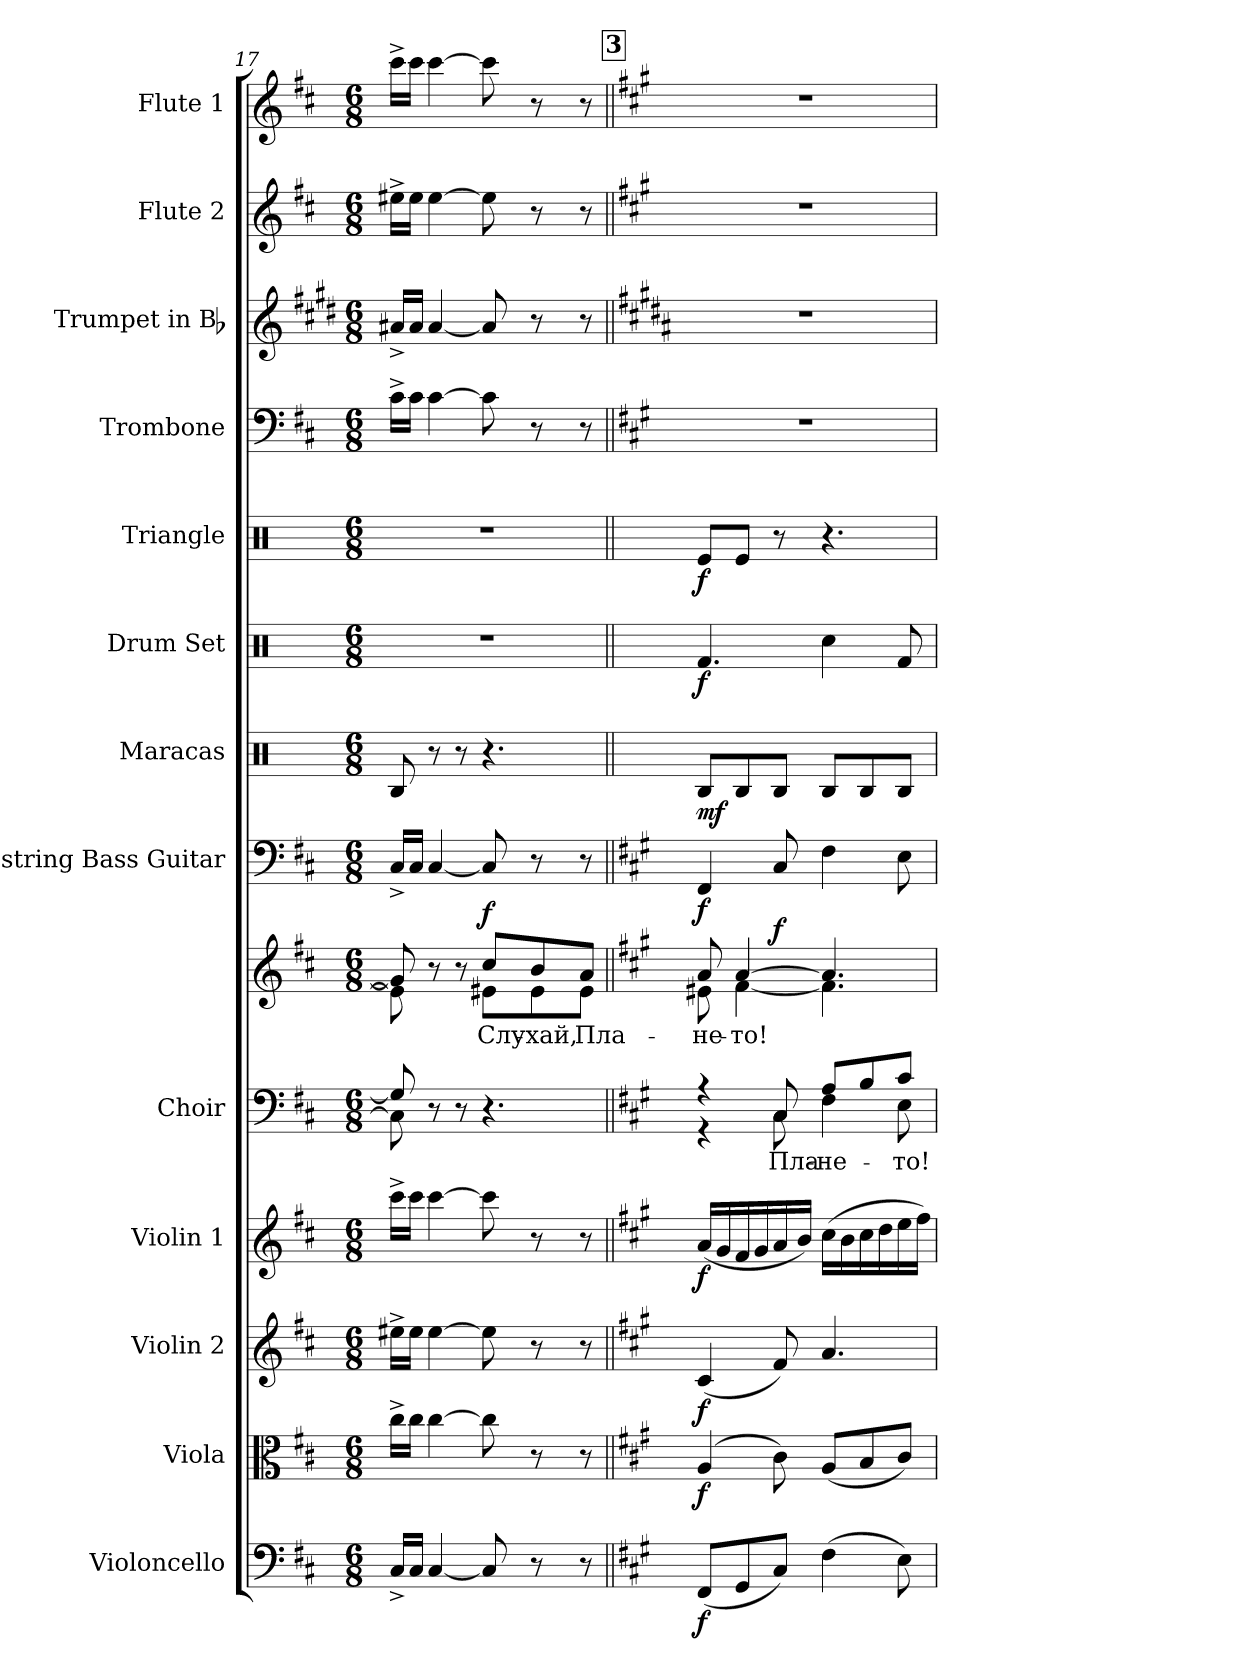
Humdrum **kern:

**kern	**dynam	**kern	**dynam	**kern	**dynam	**kern	**dynam	**kern	**text	**kern	**text	**dynam	**kern	**dynam	**kern	**dynam	**kern	**dynam	**kern	**dynam	**kern	**kern	**kern	**kern
*part13	*part13	*part12	*part12	*part11	*part11	*part10	*part10	*part9	*part9	*part9	*part9	*part9	*part8	*part8	*part7	*part7	*part6	*part6	*part5	*part5	*part4	*part3	*part2	*part1
*staff14	*staff14	*staff13	*staff13	*staff12	*staff12	*staff11	*staff11	*staff10	*staff10	*staff9	*staff9	*staff9/10	*staff8	*staff8	*staff7	*staff7	*staff6	*staff6	*staff5	*staff5	*staff4	*staff3	*staff2	*staff1
*I"Violoncello	*	*I"Viola	*	*I"Violin 2	*	*I"Violin 1	*	*I"Choir	*	*	*	*	*I"6-string Bass Guitar	*	*I"Maracas	*	*I"Drum Set	*	*I"Triangle	*	*I"Trombone	*I"Trumpet in Bb	*I"Flute 2	*I"Flute 1
*I'Vc.	*	*I'Vla.	*	*I'Vln. 2	*	*I'Vln. 1	*	*I'Choir	*	*	*	*	*I'Bass	*	*I'Mrcs.	*	*I'Dr.	*	*I'Tri.	*	*I'Tbn.	*I'Tpt.	*I'Fl.	*I'Fl.
*clefF4	*	*clefC3	*	*clefG2	*	*clefG2	*	*clefF4	*	*clefG2	*	*	*clefF4	*	*clefX	*	*clefX	*	*clefX	*	*clefF4	*clefG2	*clefG2	*clefG2
*	*	*	*	*	*	*	*	*	*	*	*	*	*ITrd7c12	*	*	*	*	*	*	*	*	*ITrd1c2	*	*
*k[f#c#]	*	*k[f#c#]	*	*k[f#c#]	*	*k[f#c#]	*	*k[f#c#]	*	*k[f#c#]	*	*	*k[f#c#]	*	*k[]	*	*k[]	*	*k[]	*	*k[f#c#]	*k[f#c#]	*k[f#c#]	*k[f#c#]
*b:	*	*b:	*	*b:	*	*b:	*	*b:	*	*b:	*	*	*b:	*	*C:	*	*C:	*	*C:	*	*b:	*b:	*b:	*b:
*M6/8	*	*M6/8	*	*M6/8	*	*M6/8	*	*M6/8	*	*M6/8	*	*	*M6/8	*	*M6/8	*	*M6/8	*	*M6/8	*	*M6/8	*M6/8	*M6/8	*M6/8
=17	=17	=17	=17	=17	=17	=17	=17	=17	=17	=17	=17	=17	=17	=17	=17	=17	=17	=17	=17	=17	=17	=17	=17	=17
*	*	*	*	*	*	*	*	*^	*	*^	*	*	*	*	*	*	*	*	*	*	*	*	*	*
!	!	!	!	!	!	!	!	!	!	!	!	!	!	!	!	!	!	!	!LO:N:vis=1	!	!LO:N:vis=1	!	!	!	!	!
16C#^i/LL	.	16cc#^i\LL	.	16ee#X^i\LL	.	16ccc#^i\LL	.	8G#i/]	8C#i\]	.	8g#i/]	8e#i\]	.	.	16CC#^i/LL	.	8RBi/	.	2.r	.	2.r	.	16c#^i\LL	16g#X^i/LL	16ee#X^i\LL	16ccc#^i\LL
16C#i/JJ	.	16cc#i\JJ	.	16ee#i\JJ	.	16ccc#i\JJ	.	.	.	.	.	.	.	.	16CC#i/JJ	.	.	.	.	.	.	.	16c#i\JJ	16g#i/JJ	16ee#i\JJ	16ccc#i\JJ
[<4C#i/	.	[>4cc#i\	.	[>4ee#i\	.	[>4ccc#i\	.	8r	8ryy	.	8r	8ryy	.	.	[<4CC#i/	.	8r	.	.	.	.	.	[>4c#i\	[<4g#i/	[>4ee#i\	[>4ccc#i\
.	.	.	.	.	.	.	.	8r	8ryy	.	8r	8ryy	.	.	.	.	8r	.	.	.	.	.	.	.	.	.
!	!	!	!	!	!	!	!	!	!	!	!	!	!LO:LY:b:color=#000000	!	!	!	!	!	!	!	!	!	!	!	!	!
8C#i/]	.	8cc#i\]	.	8ee#i\]	.	8ccc#i\]	.	4.r	8ryy	.	8cc#i/L	8e#Xi\L	Слу-	f	8CC#i/]	.	4.r	.	.	.	.	.	8c#i\]	8g#i/]	8ee#i\]	8ccc#i\]
!	!	!	!	!	!	!	!	!	!	!	!	!	!LO:LY:b:color=#000000	!	!	!	!	!	!	!	!	!	!	!	!	!
8r	.	8r	.	8r	.	8r	.	.	8ryy	.	8bi/	8e#i\	-хай,	.	8r	.	.	.	.	.	.	.	8r	8r	8r	8r
!	!	!	!	!	!	!	!	!	!	!	!	!	!LO:LY:b:color=#000000	!	!	!	!	!	!	!	!	!	!	!	!	!
8r	.	8r	.	8r	.	8r	.	.	8ryy	.	8ai/J	8e#i\J	Пла-	.	8r	.	.	.	.	.	.	.	8r	8r	8r	8r
!!LO:REH:place=s1:B:color=#000000:enc=box:fs=15.7124:t=3
=18||	=18||	=18||	=18||	=18||	=18||	=18||	=18||	=18||	=18||	=18||	=18||	=18||	=18||	=18||	=18||	=18||	=18||	=18||	=18||	=18||	=18||	=18||	=18||	=18||	=18||	=18||
*k[f#c#g#]	*	*k[f#c#g#]	*	*k[f#c#g#]	*	*k[f#c#g#]	*	*k[f#c#g#]	*	*	*k[f#c#g#]	*	*	*	*k[f#c#g#]	*	*k[]	*	*k[]	*	*k[]	*	*k[f#c#g#]	*k[f#c#g#]	*k[f#c#g#]	*k[f#c#g#]
*f#:	*	*f#:	*	*f#:	*	*f#:	*	*f#:	*	*	*f#:	*	*	*	*f#:	*	*C:	*	*C:	*	*C:	*	*f#:	*f#:	*f#:	*f#:
!	!	!	!	!	!	!	!	!	!	!	!	!	!LO:LY:b:color=#000000	!	!	!	!	!	!	!	!	!	!LO:N:vis=1	!LO:N:vis=1	!LO:N:vis=1	!LO:N:vis=1
(8FF#i/L	f	(4Ai/	f	(4c#i/	f	(16ai/LL	f	4r	4r	.	8ai/	8e#Xi\	-не-	.	4FFF#i/	f	8RBi/L	mf	4.Rfi/	f	8Rei/L	f	2.r	2.r	2.r	2.r
.	.	.	.	.	.	16g#i/	.	.	.	.	.	.	.	.	.	.	.	.	.	.	.	.	.	.	.	.
!	!	!	!	!	!	!	!	!	!	!	!	!	!LO:LY:b:color=#000000	!	!	!	!	!	!	!	!	!	!	!	!	!
8GG#i/	.	.	.	.	.	16f#i/	.	.	.	.	[>4ai/	[<4f#i\	-то!	.	.	.	8RBi/	.	.	.	8Rei/J	.	.	.	.	.
.	.	.	.	.	.	16g#i/	.	.	.	.	.	.	.	.	.	.	.	.	.	.	.	.	.	.	.	.
!	!	!	!	!	!	!	!	!	!	!LO:LY:a:color=#000000	!	!	!	!	!	!	!	!	!	!	!	!	!	!	!	!
8C#i/J)	.	8c#i\)	.	8f#i/)	.	16ai/	.	8C#i/	8C#i\	Пла-	.	.	.	f	8CC#i/	.	8RBi/J	.	.	.	8r	.	.	.	.	.
.	.	.	.	.	.	16bi/JJ)	.	.	.	.	.	.	.	.	.	.	.	.	.	.	.	.	.	.	.	.
!	!	!	!	!	!	!	!	!	!	!LO:LY:a:color=#000000	!	!	!	!	!	!	!	!	!	!	!	!	!	!	!	!
(4F#i\	.	(8Ai/L	.	4.ai/	.	(16cc#i\LL	.	8Ai/L	4F#i\	-не-	4.ai/]	4.f#i\]	.	.	4FF#i\	.	8RBi/L	.	4Rcci\	.	4.r	.	.	.	.	.
.	.	.	.	.	.	16bi\	.	.	.	.	.	.	.	.	.	.	.	.	.	.	.	.	.	.	.	.
.	.	8Bi/	.	.	.	16cc#i\	.	8Bi/	.	.	.	.	.	.	.	.	8RBi/	.	.	.	.	.	.	.	.	.
.	.	.	.	.	.	16ddi\	.	.	.	.	.	.	.	.	.	.	.	.	.	.	.	.	.	.	.	.
!	!	!	!	!	!	!	!	!	!	!LO:LY:a:color=#000000	!	!	!	!	!	!	!	!	!	!	!	!	!	!	!	!
8Ei\)	.	8c#i/J)	.	.	.	16eei\	.	8c#i/J	8Ei\	-то!	.	.	.	.	8EEi\	.	8RBi/J	.	8Rfi/	.	.	.	.	.	.	.
.	.	.	.	.	.	16ff#i\JJ)	.	.	.	.	.	.	.	.	.	.	.	.	.	.	.	.	.	.	.	.
*	*	*	*	*	*	*	*	*v	*v	*	*	*	*	*	*	*	*	*	*	*	*	*	*	*	*	*
*	*	*	*	*	*	*	*	*	*	*v	*v	*	*	*	*	*	*	*	*	*	*	*	*	*	*
=	=	=	=	=	=	=	=	=	=	=	=	=	=	=	=	=	=	=	=	=	=	=	=	=
*-	*-	*-	*-	*-	*-	*-	*-	*-	*-	*-	*-	*-	*-	*-	*-	*-	*-	*-	*-	*-	*-	*-	*-	*-
